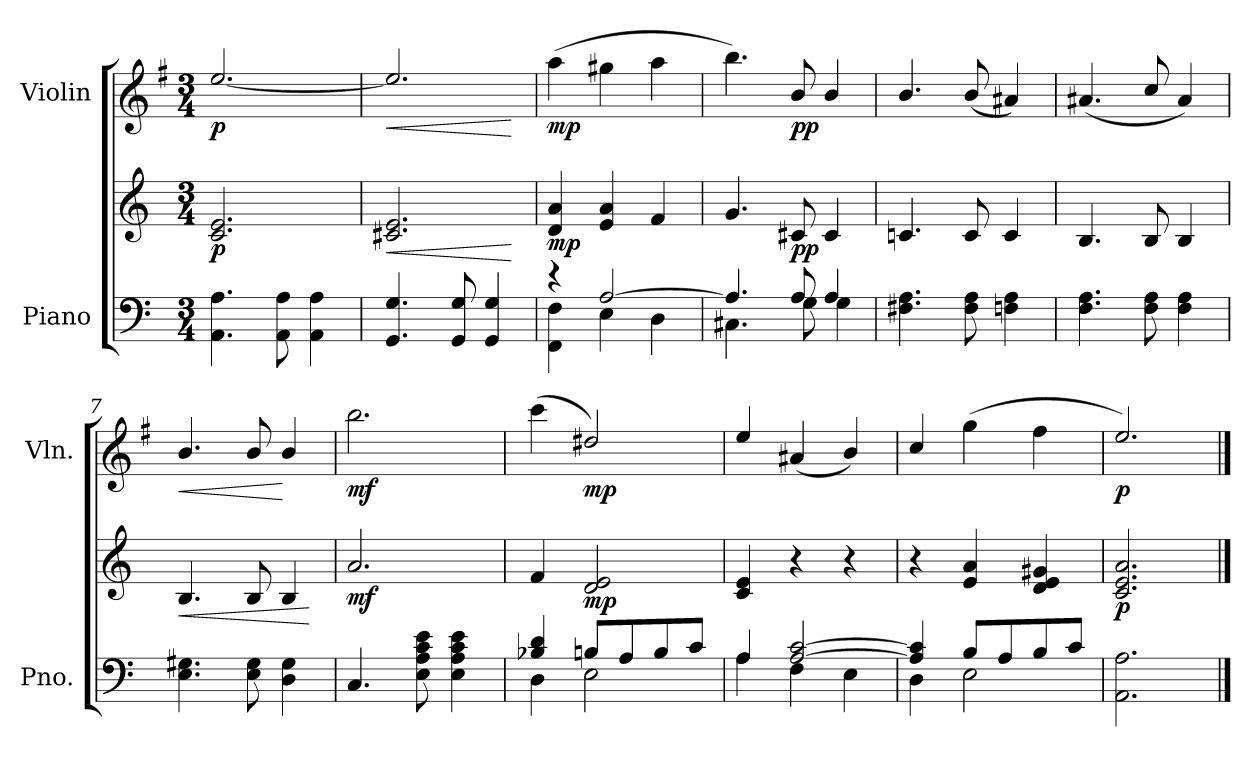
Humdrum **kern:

**kern	**kern	**dynam	**kern	**dynam
*part2	*part2	*part2	*part1	*part1
*staff3	*staff2	*staff2/3	*staff1	*staff1
*I"Piano	*	*	*I"Violin	*
*I'Pno.	*	*	*I'Vln.	*
*clefF4	*clefG2	*	*clefG2	*
*	*	*	*ITrd4c7	*
*k[]	*k[]	*	*k[]	*
*C:	*C:	*	*C:	*
*M3/4	*M3/4	*	*M3/4	*
=1	=1	=1	=1	=1
!	!	!LO:DY:b	!	!LO:DY:b
4.AA\ 4.A\	2.c/ 2.e/	p	[2.a/	p
8AA\ 8A\	.	.	.	.
4AA\ 4A\	.	.	.	.
=2	=2	=2	=2	=2
!	!	!LO:HP:b	!	!LO:HP:b
4.GG/ 4.G/	2.c#X/ 2.e/	<	2.a/]	<
8GG/ 8G/	.	.	.	.
4GG/ 4G/	.	.	.	.
.	.	[	.	[
=3	=3	=3	=3	=3
*^	*	*	*	*
!	!	!	!LO:DY:b	!	!LO:DY:b
4rd	4FF\ 4F\	4d/ 4a/	mp	(>4dd\	mp
[>2A/	4E\	4e/ 4a/	.	4cc#X\	.
.	4D\	4f/	.	4dd\	.
=4	=4	=4	=4	=4	=4
4.A/]	4.C#X\	4.g/	.	4.ee\)	.
!	!	!	!LO:DY:b	!	!LO:DY:b
8A/	8G\	8c#X/	pp	8e/	pp
4A/	4G\	4c#/	.	4e/	.
*v	*v	*	*	*	*
=5	=5	=5	=5	=5
4.F#X\ 4.A\	4.cn/	.	4.e/	.
8F#\ 8A\	8c/	.	(<8e/	.
4Fn\ 4A\	4c/	.	4d#X/)	.
=6	=6	=6	=6	=6
4.F\ 4.A\	4.B/	.	(<4.d#X/	.
8F\ 8A\	8B/	.	8f/	.
4F\ 4A\	4B/	.	4d#/)	.
!!LO:LB:g=z
=7	=7	=7	=7	=7
!	!	!LO:HP:b	!	!LO:HP:b
4.E\ 4.G#X\	4.B/	<	4.e/	<
8E\ 8G#\	8B/	.	8e/	.
4D\ 4G#\	4B/	.	4e/	[
.	.	[	.	.
=8	=8	=8	=8	=8
!	!	!LO:DY:b	!	!LO:DY:b
4.C/	2.a/	mf	2.ee\	mf
8E\ 8A\ 8c\ 8e\	.	.	.	.
4E\ 4A\ 4c\ 4e\	.	.	.	.
=9	=9	=9	=9	=9
*^	*	*	*	*
4B-X/ 4d/	4D\	4f/	.	(>4ff\	.
!	!	!	!LO:DY:b	!	!LO:DY:b
8Bn/L	2E\	2d/ 2e/	mp	2g#X/)	mp
8A/	.	.	.	.	.
8B/	.	.	.	.	.
8c/J	.	.	.	.	.
=10	=10	=10	=10	=10	=10
4A/	4A\	4c/ 4e/	.	4a/	.
[>2A/ [>2c/	4F\	4r	.	(<4d#X/	.
.	4E\	4r	.	4e/)	.
=11	=11	=11	=11	=11	=11
4A/] 4c/]	4D\	4r	.	4f/	.
8B/L	2E\	4e/ 4a/	.	(>4cc\	.
8A/	.	.	.	.	.
8B/	.	4d/ 4e/ 4g#X/	.	4b\	.
8c/J	.	.	.	.	.
*v	*v	*	*	*	*
=12	=12	=12	=12	=12
!	!	!LO:DY:b	!	!LO:DY:b
2.AA\ 2.A\	2.c/ 2.e/ 2.a/	p	2.a/)	p
==	==	==	==	==
*-	*-	*-	*-	*-
